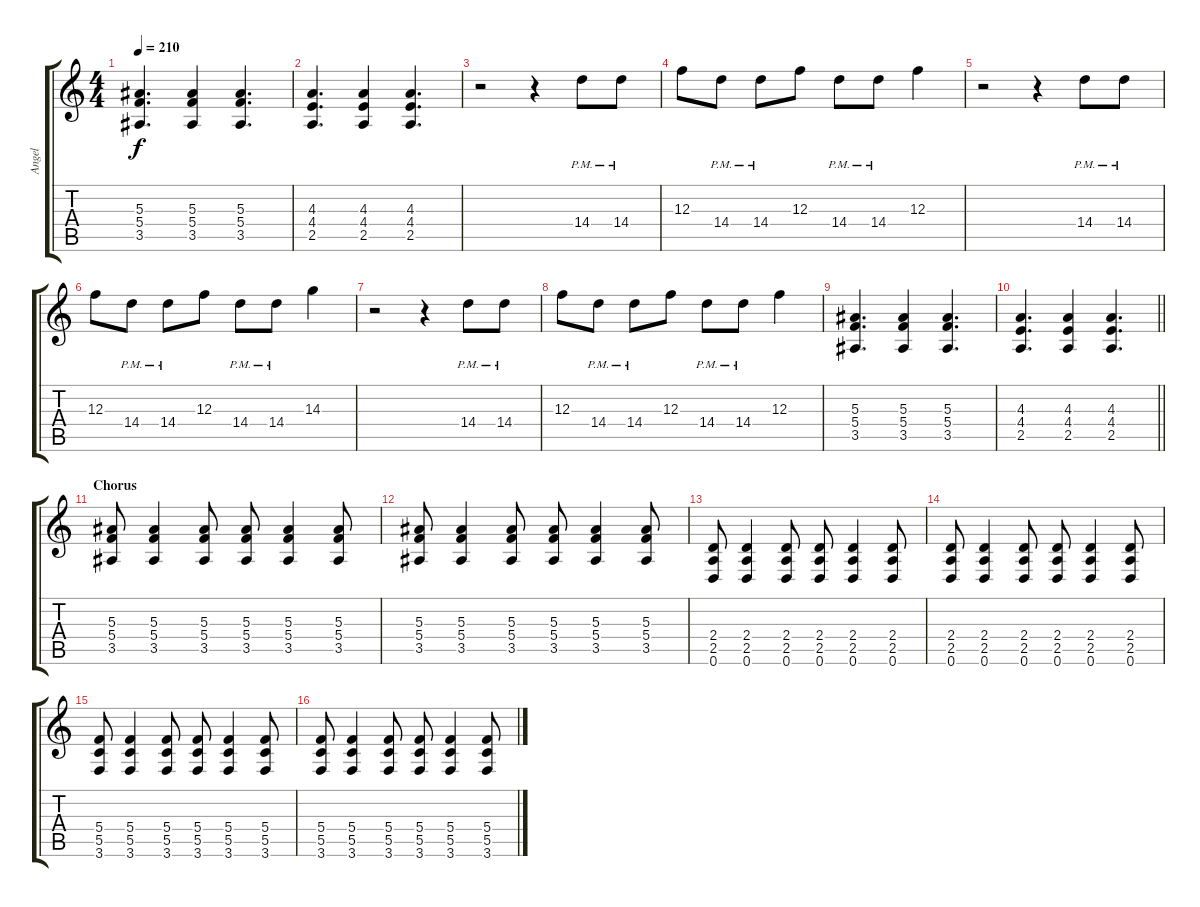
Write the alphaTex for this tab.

\track ("Angel" "Angel") {instrument distortionguitar}
\staff {score tabs}
\tuning (D4 A3 F3 C3 G2 D2) {hide}
\ts (4 4)
\tempo 210
\clef g2
\ks c
(5.3 5.4 3.5).4{d dy f} (5.3 5.4 3.5).4 (5.3 5.4 3.5).4{d} |
(4.3 4.4 2.5).4{d} (4.3 4.4 2.5).4 (4.3 4.4 2.5).4{d} |
r.2 r.4 14.4{pm}.8 14.4{pm}.8 |
12.3.8 14.4{pm}.8 14.4{pm}.8 12.3.8 14.4{pm}.8 14.4{pm}.8 12.3.4 |
r.2 r.4 14.4{pm}.8 14.4{pm}.8 |
12.3.8 14.4{pm}.8 14.4{pm}.8 12.3.8 14.4{pm}.8 14.4{pm}.8 14.3.4 |
r.2 r.4 14.4{pm}.8 14.4{pm}.8 |
12.3.8 14.4{pm}.8 14.4{pm}.8 12.3.8 14.4{pm}.8 14.4{pm}.8 12.3.4 |
(5.3 5.4 3.5).4{d} (5.3 5.4 3.5).4 (5.3 5.4 3.5).4{d} |
\barLineRight lightlight
(4.3 4.4 2.5).4{d} (4.3 4.4 2.5).4 (4.3 4.4 2.5).4{d} |
\section ("" "Chorus")
(5.3 5.4 3.5).8 (5.3 5.4 3.5).4 (5.3 5.4 3.5).8 (5.3 5.4 3.5).8 (5.3 5.4 3.5).4 (5.3 5.4 3.5).8 |
(5.3 5.4 3.5).8 (5.3 5.4 3.5).4 (5.3 5.4 3.5).8 (5.3 5.4 3.5).8 (5.3 5.4 3.5).4 (5.3 5.4 3.5).8 |
(2.4 2.5 0.6).8 (2.4 2.5 0.6).4 (2.4 2.5 0.6).8 (2.4 2.5 0.6).8 (2.4 2.5 0.6).4 (2.4 2.5 0.6).8 |
(2.4 2.5 0.6).8 (2.4 2.5 0.6).4 (2.4 2.5 0.6).8 (2.4 2.5 0.6).8 (2.4 2.5 0.6).4 (2.4 2.5 0.6).8 |
(5.4 5.5 3.6).8 (5.4 5.5 3.6).4 (5.4 5.5 3.6).8 (5.4 5.5 3.6).8 (5.4 5.5 3.6).4 (5.4 5.5 3.6).8 |
(5.4 5.5 3.6).8 (5.4 5.5 3.6).4 (5.4 5.5 3.6).8 (5.4 5.5 3.6).8 (5.4 5.5 3.6).4 (5.4 5.5 3.6).8
